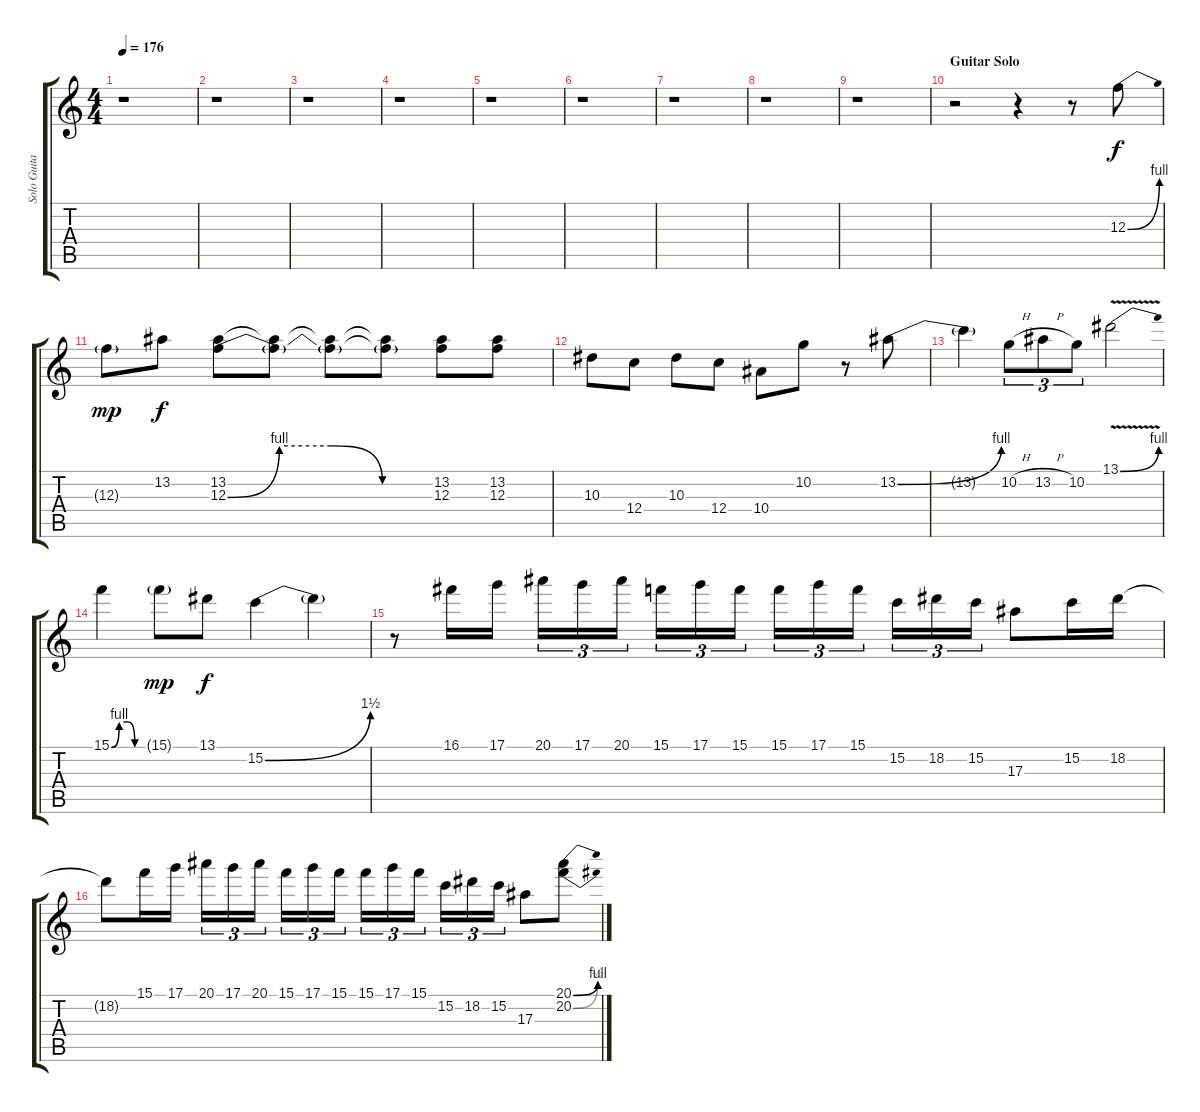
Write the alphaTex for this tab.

\track ("Solo Guitar" "Solo Guita") {instrument overdrivenguitar}
\staff {score tabs}
\tuning (D4 A3 F3 C3 G2 C2) {hide}
\ts (4 4)
\tempo 176
\clef g2
\ks c
r.1{dy f} |
r.1 |
r.1 |
r.1 |
r.1 |
r.1 |
r.1 |
r.1 |
r.1 |
\section ("" "Guitar Solo")
r.2 r.4 r.8 12.3{be (bend 0 0 60 4)}.8 |
12.3{g}.8{dy mp volume 16} 13.2.8{dy f} (13.2 12.3{be (custom 0 0 15 4 30 4 45 0 60 0)}).8 (13.2{t} 12.3{t}).8 (13.2{t} 12.3{t}).8 (13.2{t} 12.3{t}).8 (13.2 12.3).8 (13.2 12.3).8 |
10.3.8 12.4.8 10.3.8 12.4.8 10.4.8 10.2.8 r.8 13.2{be (bend 0 0 60 4)}.8 |
13.2{t}.4 10.2{h}.8{tu (3 2)} 13.2{h}.8{tu (3 2)} 10.2.8{tu (3 2)} 13.1{be (bend 0 0 60 4) v}.2 |
15.1{be (custom 0 0 15 4 30 4 45 0 60 0)}.4 15.1{g}.8{dy mp} 13.1.8{dy f} 15.2{be (bend 0 0 60 6)}.4 15.2{t}.4 |
r.8 16.1.16 17.1.16 20.1.16{tu (3 2)} 17.1.16{tu (3 2)} 20.1.16{tu (3 2)} 15.1.16{tu (3 2)} 17.1.16{tu (3 2)} 15.1.16{tu (3 2)} 15.1.16{tu (3 2)} 17.1.16{tu (3 2)} 15.1.16{tu (3 2)} 15.2.16{tu (3 2)} 18.2.16{tu (3 2)} 15.2.16{tu (3 2)} 17.3.8 15.2.16 18.2.16 |
18.2{t}.8 15.1.16 17.1.16 20.1.16{tu (3 2)} 17.1.16{tu (3 2)} 20.1.16{tu (3 2)} 15.1.16{tu (3 2)} 17.1.16{tu (3 2)} 15.1.16{tu (3 2)} 15.1.16{tu (3 2)} 17.1.16{tu (3 2)} 15.1.16{tu (3 2)} 15.2.16{tu (3 2)} 18.2.16{tu (3 2)} 15.2.16{tu (3 2)} 17.3.8 (20.1{be (bend 0 0 60 4)} 20.2{be (bend 0 0 60 2)}).8
